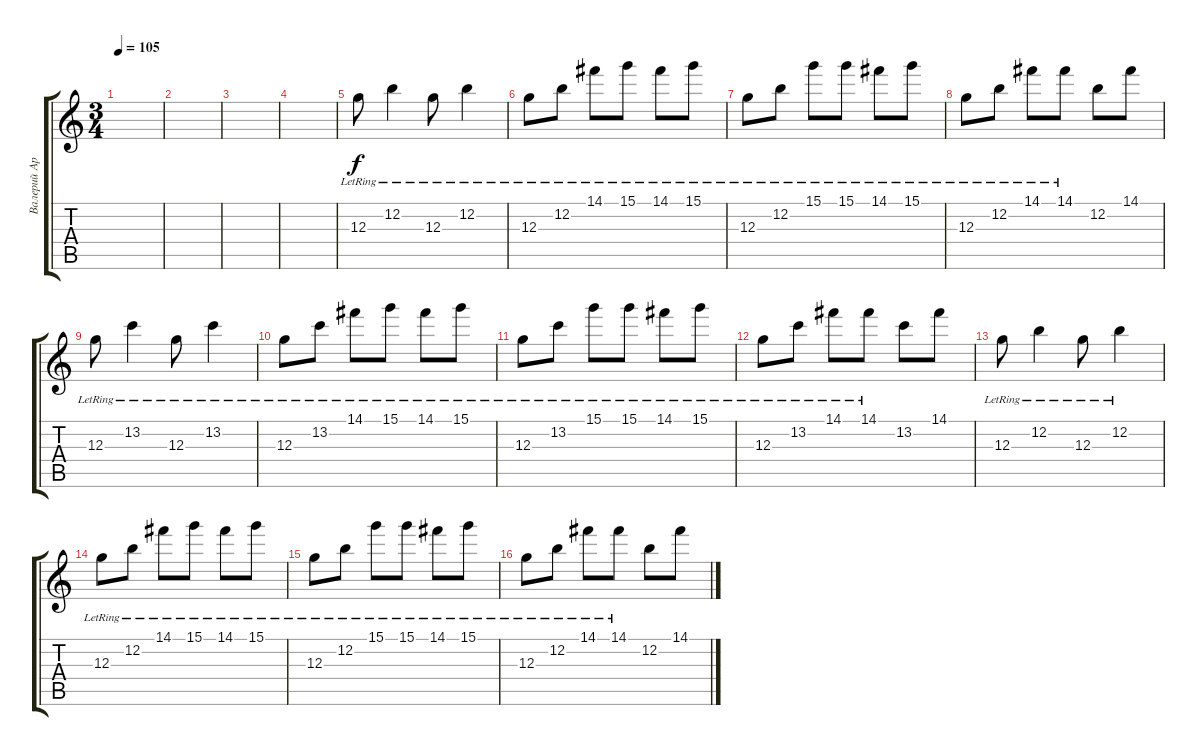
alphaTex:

\track ("Валерий Аркадин" "Валерий Ар") {instrument distortionguitar}
\staff {score tabs}
\tuning (E4 B3 G3 D3 A2 E2) {hide}
\ts (3 4)
\tempo 105
\clef g2
\ks c
|
|
|
|
12.3{lr}.8 12.2{lr}.4 12.3{lr}.8 12.2{lr}.4 |
12.3{lr}.8 12.2{lr}.8 14.1{lr}.8 15.1{lr}.8 14.1{lr}.8 15.1{lr}.8 |
12.3{lr}.8 12.2{lr}.8 15.1{lr}.8 15.1{lr}.8 14.1{lr}.8 15.1{lr}.8 |
12.3{lr}.8 12.2{lr}.8 14.1{lr}.8 14.1{lr}.8 12.2.8 14.1.8 |
12.3{lr}.8 13.2{lr}.4 12.3{lr}.8 13.2{lr}.4 |
12.3{lr}.8 13.2{lr}.8 14.1{lr}.8 15.1{lr}.8 14.1{lr}.8 15.1{lr}.8 |
12.3{lr}.8 13.2{lr}.8 15.1{lr}.8 15.1{lr}.8 14.1{lr}.8 15.1{lr}.8 |
12.3{lr}.8 13.2{lr}.8 14.1{lr}.8 14.1{lr}.8 13.2.8 14.1.8 |
12.3{lr}.8 12.2{lr}.4 12.3{lr}.8 12.2{lr}.4 |
12.3{lr}.8 12.2{lr}.8 14.1{lr}.8 15.1{lr}.8 14.1{lr}.8 15.1{lr}.8 |
12.3{lr}.8 12.2{lr}.8 15.1{lr}.8 15.1{lr}.8 14.1{lr}.8 15.1{lr}.8 |
12.3{lr}.8 12.2{lr}.8 14.1{lr}.8 14.1{lr}.8 12.2.8 14.1.8
